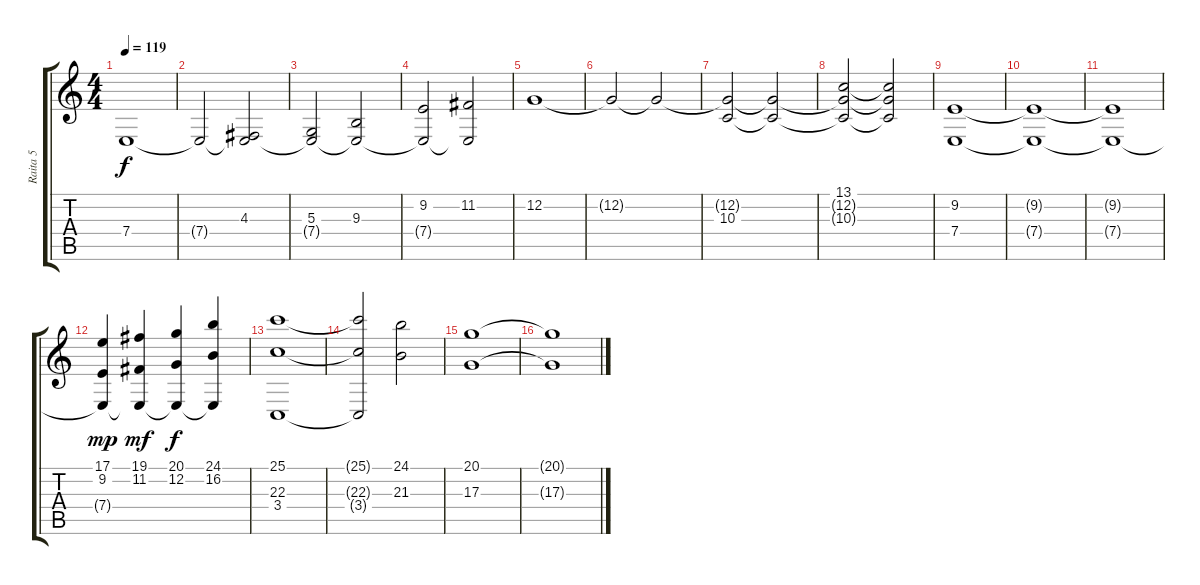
\track ("Raita 5" "Raita 5") {instrument stringensemble1}
\staff {score tabs}
\tuning (B3 G3 D3 A2 E2 B1) {hide}
\ts (4 4)
\tempo 119
\clef g2
\ks c
7.4.1{dy f} |
7.4{t}.2 (4.3 7.4{t}).2 |
(5.3 7.4{t}).2 (9.3 7.4{t}).2 |
(9.2 7.4{t}).2 (11.2 7.4{t}).2 |
12.2.1 |
12.2{t}.2 12.2{t}.2 |
(12.2{t} 10.3).2 (12.2{t} 10.3{t}).2 |
(13.1 12.2{t} 10.3{t}).2 (13.1{t} 12.2{t} 10.3{t}).2 |
(9.2 7.4).1 |
(9.2{t} 7.4{t}).1 |
(9.2{t} 7.4{t}).1 |
(17.1 9.2 7.4{t}).4{dy mp} (19.1 11.2 7.4{t}).4{dy mf} (20.1 12.2 7.4{t}).4{dy f} (24.1 16.2 7.4{t}).4 |
(25.1 22.3 3.4).1 |
(25.1{t} 22.3{t} 3.4{t}).2 (24.1 21.3).2 |
(20.1 17.3).1 |
(20.1{t} 17.3{t}).1
